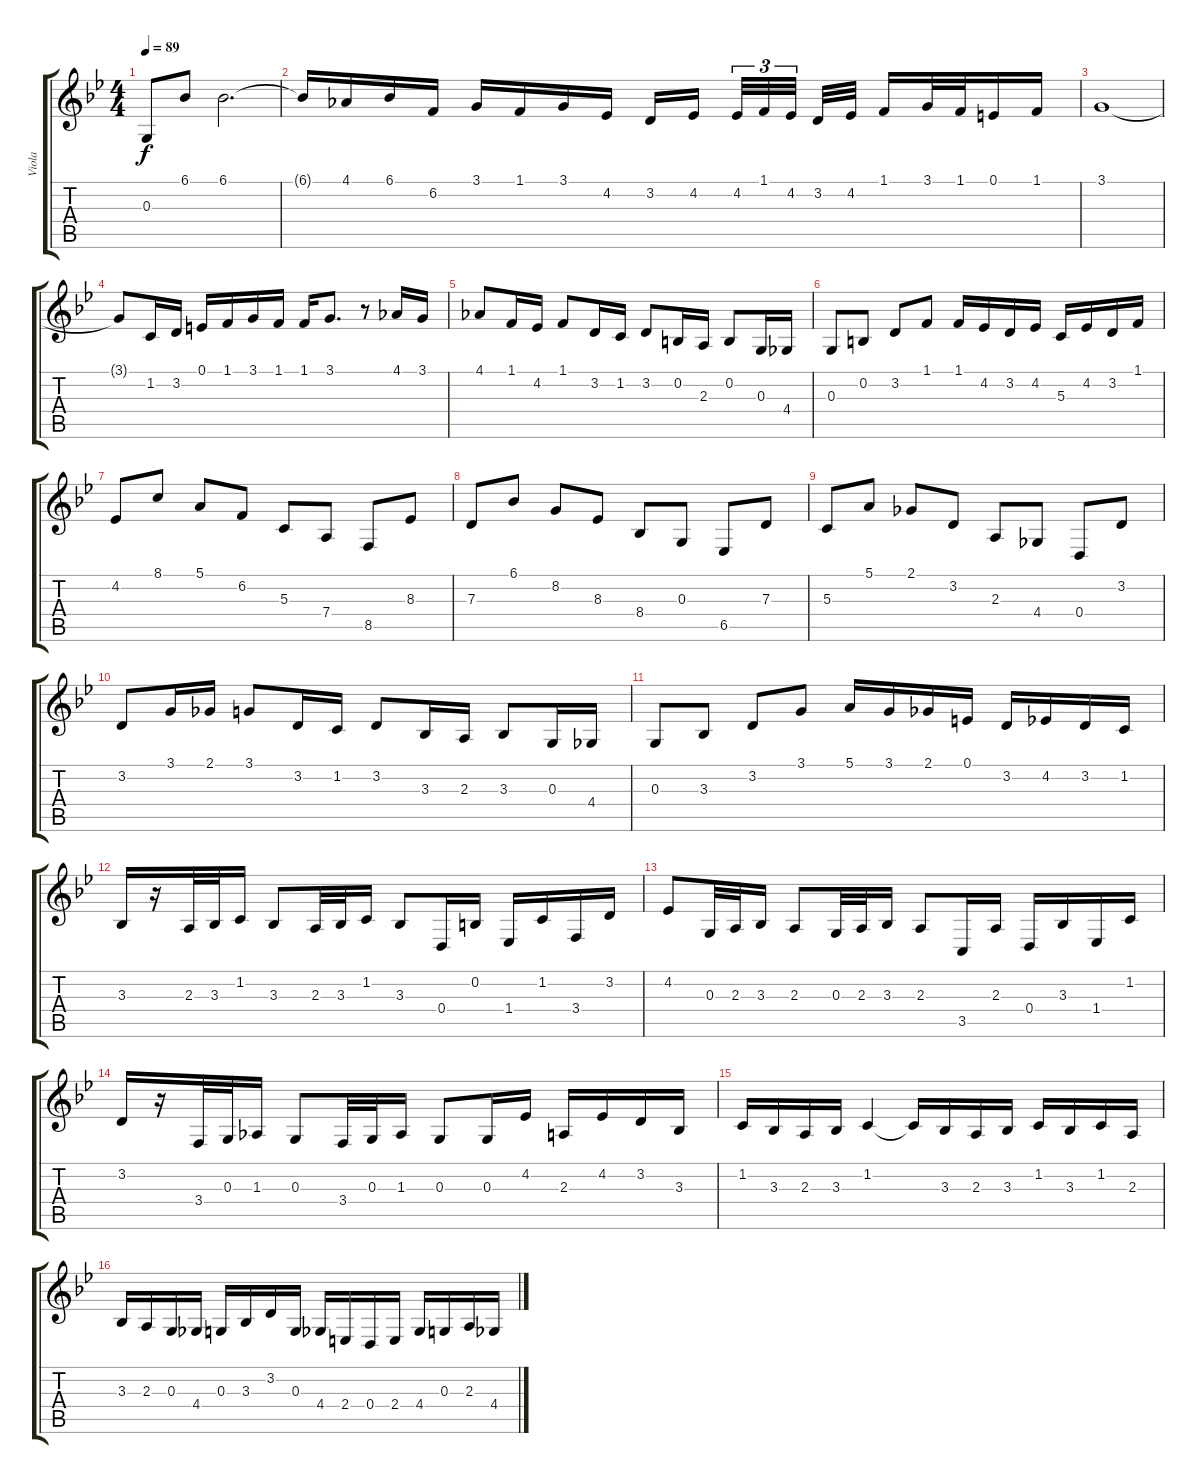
\track ("Viola" "Viola") {instrument viola}
\staff {score tabs}
\tuning (E4 B3 G3 D3 A2 E2) {hide}
\ts (4 4)
\tempo 89
\clef g2
\ks gminor
0.3.8{dy f} 6.1.8 6.1.2{d} |
6.1{t}.16 4.1.16 6.1.16 6.2.16 3.1.16 1.1.16 3.1.16 4.2.16 3.2.16 4.2.16{beam splitsecondary} 4.2.32{tu (3 2)} 1.1.32{tu (3 2)} 4.2.32{tu (3 2) beam splitsecondary} 3.2.32 4.2.32 1.1.16 3.1.32 1.1.32 0.1.16 1.1.16 |
3.1.1 |
3.1{t}.8 1.2.16 3.2.16 0.1.16 1.1.16 3.1.16 1.1.16 1.1.16 3.1.8{d} r.8 4.1.16 3.1.16 |
4.1.8 1.1.16 4.2.16 1.1.8 3.2.16 1.2.16 3.2.8 0.2.16 2.3.16 0.2.8 0.3.16 4.4.16 |
0.3.8 0.2.8 3.2.8 1.1.8 1.1.16 4.2.16 3.2.16 4.2.16 5.3.16 4.2.16 3.2.16 1.1.16 |
4.2.8 8.1.8 5.1.8 6.2.8 5.3.8 7.4.8 8.5.8 8.3.8 |
7.3.8 6.1.8 8.2.8 8.3.8 8.4.8 0.3.8 6.5.8 7.3.8 |
5.3.8 5.1.8 2.1.8 3.2.8 2.3.8 4.4.8 0.4.8 3.2.8 |
3.2.8 3.1.16 2.1.16 3.1.8 3.2.16 1.2.16 3.2.8 3.3.16 2.3.16 3.3.8 0.3.16 4.4.16 |
0.3.8 3.3.8 3.2.8 3.1.8 5.1.16 3.1.16 2.1.16 0.1.16 3.2.16 4.2.16 3.2.16 1.2.16 |
3.3.16 r.16 2.3.32 3.3.32 1.2.16 3.3.8 2.3.32 3.3.32 1.2.16 3.3.8 0.4.16 0.2.16 1.4.16 1.2.16 3.4.16 3.2.16 |
4.2.8 0.3.32 2.3.32 3.3.16 2.3.8 0.3.32 2.3.32 3.3.16 2.3.8 3.5.16 2.3.16 0.4.16 3.3.16 1.4.16 1.2.16 |
3.2.16 r.16 3.4.32 0.3.32 1.3.16 0.3.8 3.4.32 0.3.32 1.3.16 0.3.8 0.3.16 4.2.16 2.3.16 4.2.16 3.2.16 3.3.16 |
1.2.16 3.3.16 2.3.16 3.3.16 1.2.4 1.2{t}.16 3.3.16 2.3.16 3.3.16 1.2.16 3.3.16 1.2.16 2.3.16 |
3.3.16 2.3.16 0.3.16 4.4.16 0.3.16 3.3.16 3.2.16 0.3.16 4.4.16 2.4.16 0.4.16 2.4.16 4.4.16 0.3.16 2.3.16 4.4.16
